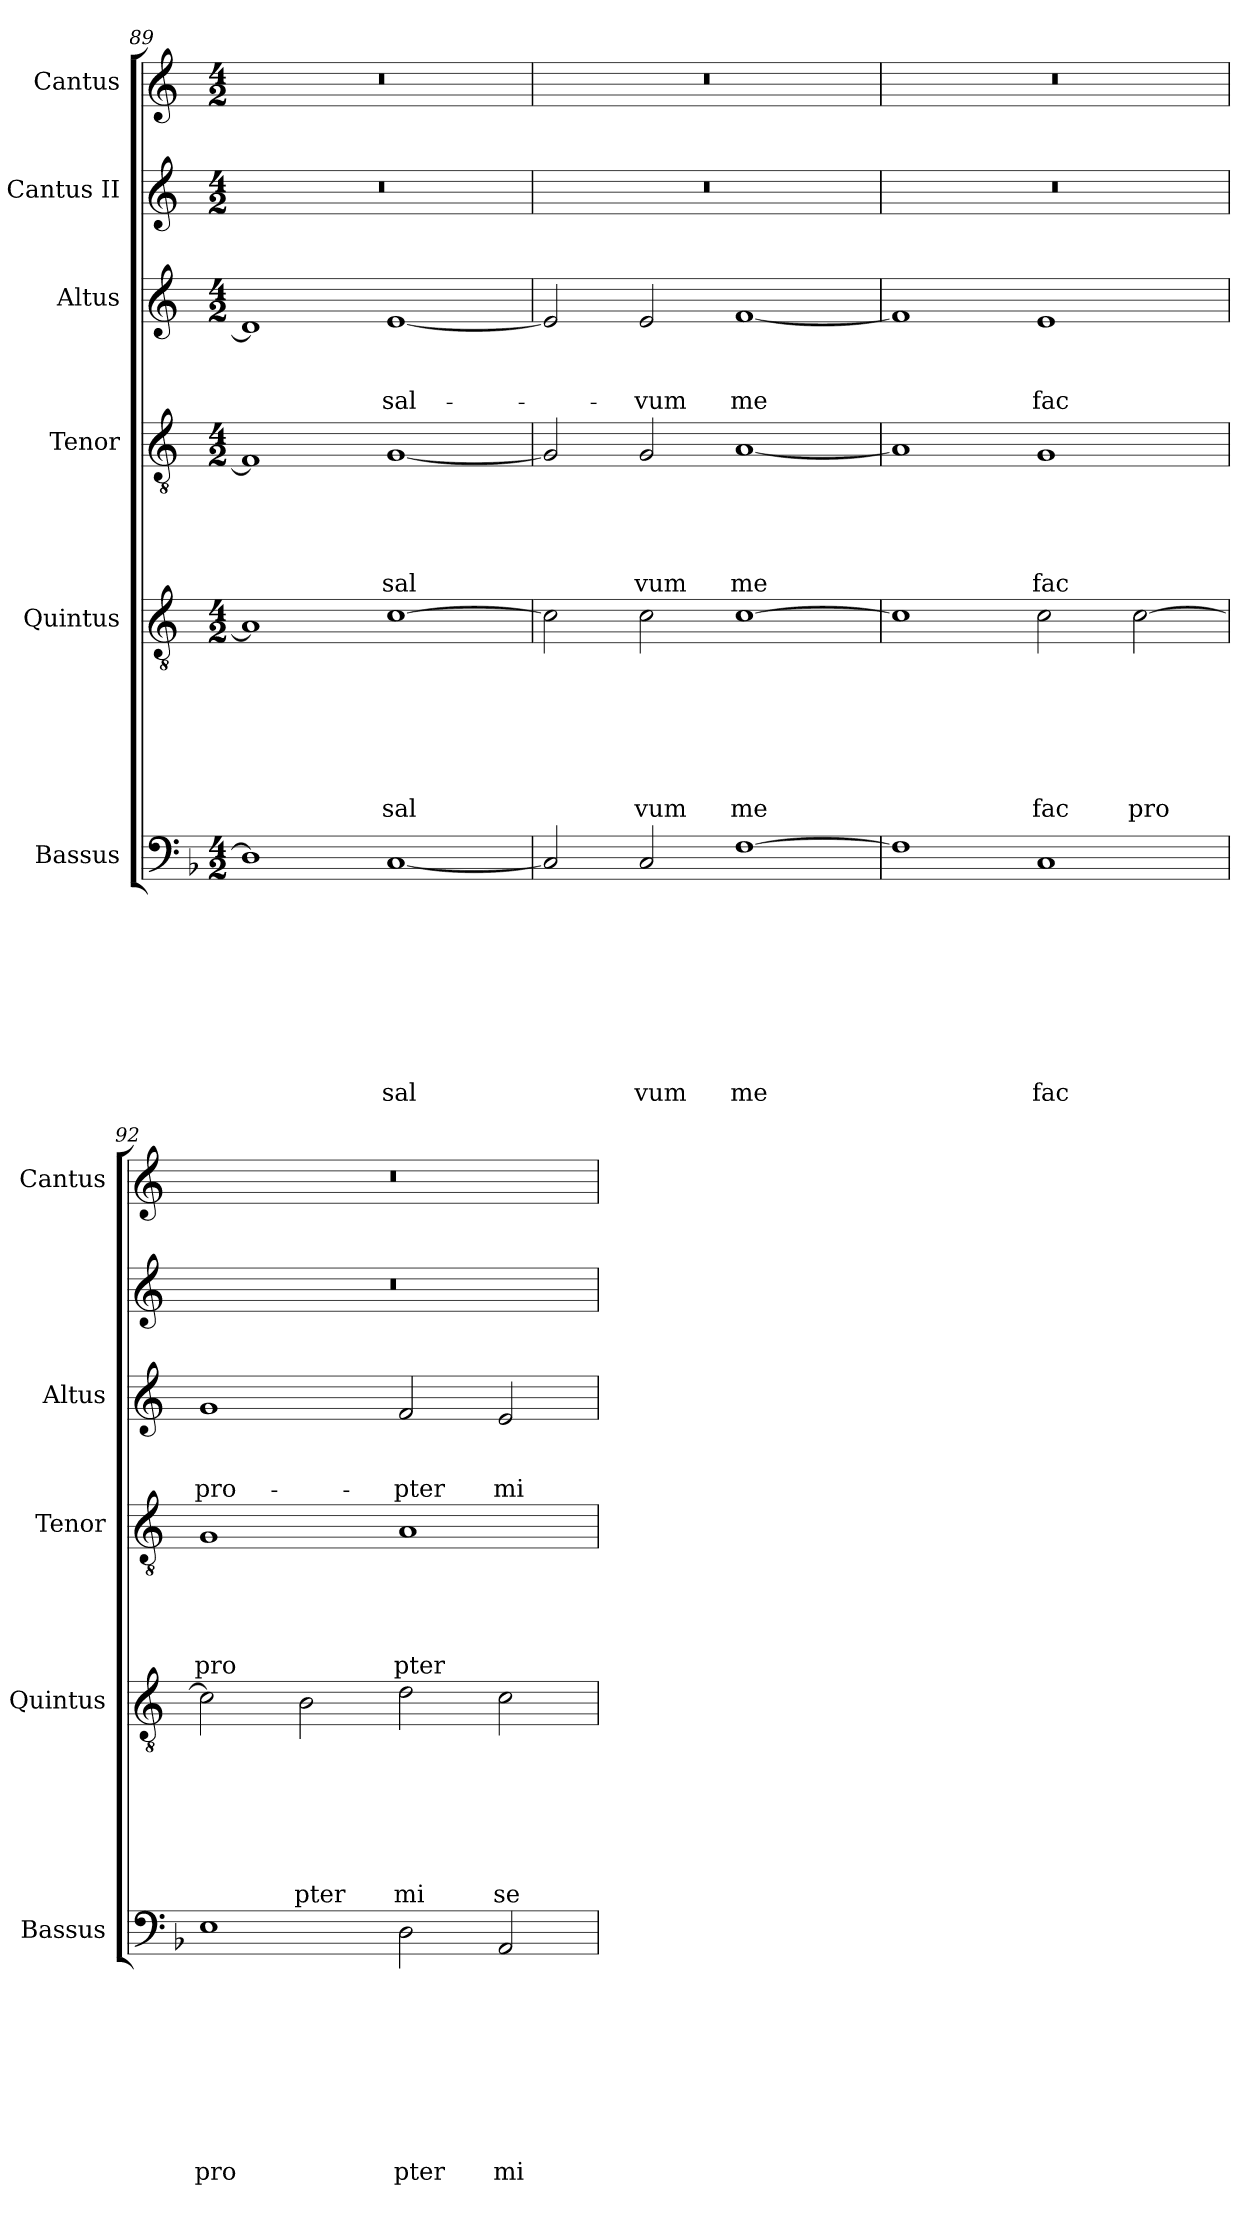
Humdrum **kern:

**kern	**text	**text	**text	**text	**text	**text	**text	**text	**text	**kern	**text	**text	**text	**text	**text	**text	**text	**kern	**text	**text	**text	**text	**text	**kern	**text	**text	**text	**kern	**kern
*part6	*part6	*part6	*part6	*part6	*part6	*part6	*part6	*part6	*part6	*part5	*part5	*part5	*part5	*part5	*part5	*part5	*part5	*part4	*part4	*part4	*part4	*part4	*part4	*part3	*part3	*part3	*part3	*part2	*part1
*staff6	*staff6	*staff6	*staff6	*staff6	*staff6	*staff6	*staff6	*staff6	*staff6	*staff5	*staff5	*staff5	*staff5	*staff5	*staff5	*staff5	*staff5	*staff4	*staff4	*staff4	*staff4	*staff4	*staff4	*staff3	*staff3	*staff3	*staff3	*staff2	*staff1
*I"Bassus	*	*	*	*	*	*	*	*	*	*I"Quintus	*	*	*	*	*	*	*	*I"Tenor	*	*	*	*	*	*I"Altus	*	*	*	*I"Cantus II	*I"Cantus
*I'Bassus	*	*	*	*	*	*	*	*	*	*I'Quintus	*	*	*	*	*	*	*	*I'Tenor	*	*	*	*	*	*I'Altus	*	*	*	*	*I'Cantus
*clefF4	*	*	*	*	*	*	*	*	*	*clefGv2	*	*	*	*	*	*	*	*clefGv2	*	*	*	*	*	*clefG2	*	*	*	*clefG2	*clefG2
*k[b-]	*	*	*	*	*	*	*	*	*	*k[]	*	*	*	*	*	*	*	*k[]	*	*	*	*	*	*k[]	*	*	*	*k[]	*k[]
*F:	*	*	*	*	*	*	*	*	*	*C:	*	*	*	*	*	*	*	*C:	*	*	*	*	*	*C:	*	*	*	*C:	*C:
*M4/2	*	*	*	*	*	*	*	*	*	*M4/2	*	*	*	*	*	*	*	*M4/2	*	*	*	*	*	*M4/2	*	*	*	*M4/2	*M4/2
=89	=89	=89	=89	=89	=89	=89	=89	=89	=89	=89	=89	=89	=89	=89	=89	=89	=89	=89	=89	=89	=89	=89	=89	=89	=89	=89	=89	=89	=89
1D]	.	.	.	.	.	.	.	.	.	1A]	.	.	.	.	.	.	.	1F#]	.	.	.	.	.	1d]	.	.	.	0r	0r
!	!	!	!	!	!	!	!	!	!LO:LY:b	!	!	!	!	!	!	!	!LO:LY:b	!	!	!	!	!	!LO:LY:b	!	!	!	!LO:LY:b	!	!
[<1C	.	.	.	.	.	.	.	.	sal	[>1c	.	.	.	.	.	.	sal	[<1G	.	.	.	.	sal	[<1e	.	.	sal-	.	.
=90	=90	=90	=90	=90	=90	=90	=90	=90	=90	=90	=90	=90	=90	=90	=90	=90	=90	=90	=90	=90	=90	=90	=90	=90	=90	=90	=90	=90	=90
2C/]	.	.	.	.	.	.	.	.	.	2c\]	.	.	.	.	.	.	.	2G/]	.	.	.	.	.	2e/]	.	.	.	0r	0r
!	!	!	!	!	!	!	!	!	!LO:LY:b	!	!	!	!	!	!	!	!LO:LY:b	!	!	!	!	!	!LO:LY:b	!	!	!	!LO:LY:b	!	!
2C/	.	.	.	.	.	.	.	.	vum	2c\	.	.	.	.	.	.	vum	2G/	.	.	.	.	vum	2e/	.	.	-vum	.	.
!	!	!	!	!	!	!	!	!	!LO:LY:b	!	!	!	!	!	!	!	!LO:LY:b	!	!	!	!	!	!LO:LY:b	!	!	!	!LO:LY:b	!	!
[>1F	.	.	.	.	.	.	.	.	me	[>1c	.	.	.	.	.	.	me	[<1A	.	.	.	.	me	[<1f	.	.	me	.	.
=91	=91	=91	=91	=91	=91	=91	=91	=91	=91	=91	=91	=91	=91	=91	=91	=91	=91	=91	=91	=91	=91	=91	=91	=91	=91	=91	=91	=91	=91
1F]	.	.	.	.	.	.	.	.	.	1c]	.	.	.	.	.	.	.	1A]	.	.	.	.	.	1f]	.	.	.	0r	0r
!	!	!	!	!	!	!	!	!	!LO:LY:b	!	!	!	!	!	!	!	!LO:LY:b	!	!	!	!	!	!LO:LY:b	!	!	!	!LO:LY:b	!	!
1C	.	.	.	.	.	.	.	.	fac	2c\	.	.	.	.	.	.	fac	1G	.	.	.	.	fac	1e	.	.	fac	.	.
!	!	!	!	!	!	!	!	!	!	!	!	!	!	!	!	!	!LO:LY:b	!	!	!	!	!	!	!	!	!	!	!	!
.	.	.	.	.	.	.	.	.	.	[>2c\	.	.	.	.	.	.	pro	.	.	.	.	.	.	.	.	.	.	.	.
=92	=92	=92	=92	=92	=92	=92	=92	=92	=92	=92	=92	=92	=92	=92	=92	=92	=92	=92	=92	=92	=92	=92	=92	=92	=92	=92	=92	=92	=92
!	!	!	!	!	!	!	!	!	!LO:LY:b	!	!	!	!	!	!	!	!	!	!	!	!	!	!LO:LY:b	!	!	!	!LO:LY:b	!	!
1E	.	.	.	.	.	.	.	.	pro	2c\]	.	.	.	.	.	.	.	1G	.	.	.	.	pro	1g	.	.	pro-	0r	0r
!	!	!	!	!	!	!	!	!	!	!	!	!	!	!	!	!	!LO:LY:b	!	!	!	!	!	!	!	!	!	!	!	!
.	.	.	.	.	.	.	.	.	.	2B\	.	.	.	.	.	.	pter	.	.	.	.	.	.	.	.	.	.	.	.
!	!	!	!	!	!	!	!	!	!LO:LY:b	!	!	!	!	!	!	!	!LO:LY:b	!	!	!	!	!	!LO:LY:b	!	!	!	!LO:LY:b	!	!
2D\	.	.	.	.	.	.	.	.	pter	2d\	.	.	.	.	.	.	mi	1A	.	.	.	.	pter	2f/	.	.	-pter	.	.
!	!	!	!	!	!	!	!	!	!LO:LY:b	!	!	!	!	!	!	!	!LO:LY:b	!	!	!	!	!	!	!	!	!	!LO:LY:b	!	!
2AA/	.	.	.	.	.	.	.	.	mi	2c\	.	.	.	.	.	.	se	.	.	.	.	.	.	2e/	.	.	mi-	.	.
=	=	=	=	=	=	=	=	=	=	=	=	=	=	=	=	=	=	=	=	=	=	=	=	=	=	=	=	=	=
*-	*-	*-	*-	*-	*-	*-	*-	*-	*-	*-	*-	*-	*-	*-	*-	*-	*-	*-	*-	*-	*-	*-	*-	*-	*-	*-	*-	*-	*-
